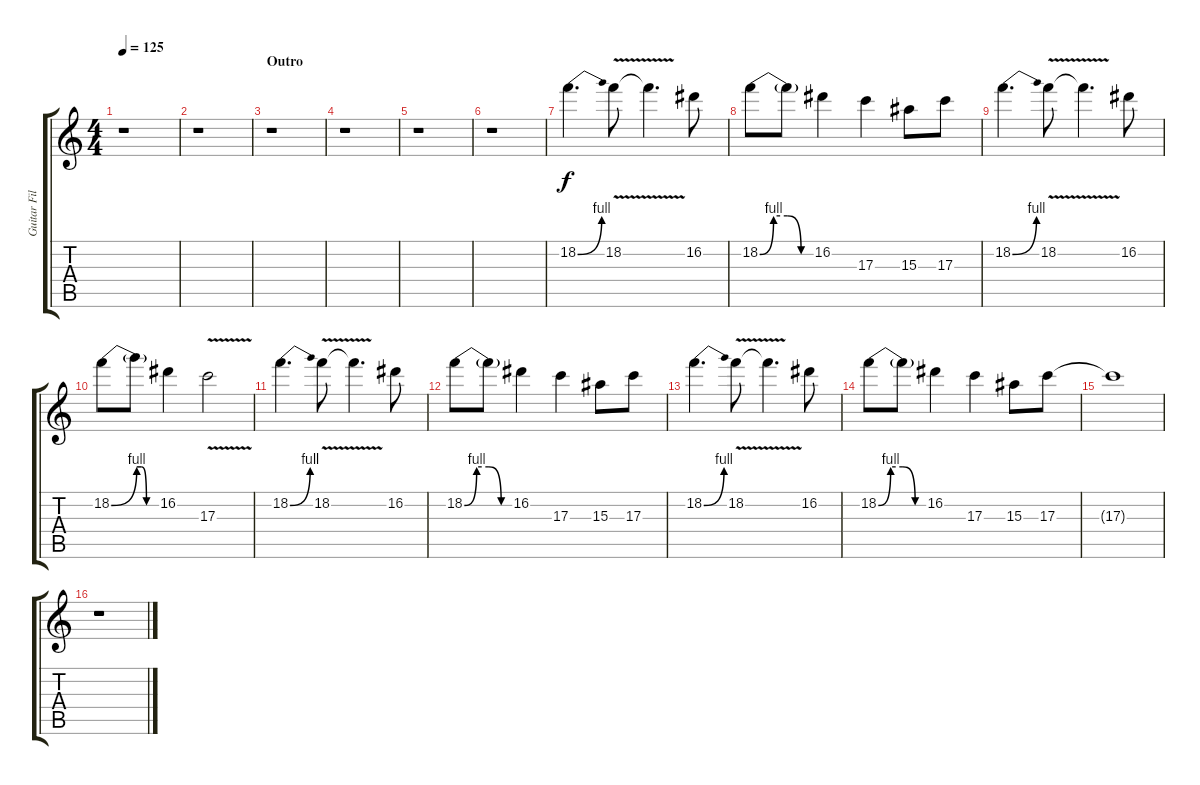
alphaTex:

\track ("Guitar Fills" "Guitar Fil") {instrument distortionguitar}
\staff {score tabs}
\tuning (E4 B3 G3 D3 A2 E2) {hide}
\ts (4 4)
\tempo 125
\clef g2
\ks c
r.1{dy f} |
r.1 |
\section ("" "Outro")
r.1 |
r.1 |
r.1 |
r.1 |
18.2{be (bend 0 0 60 4)}.4{d} 18.2{v}.8 18.2{v t}.4{d} 16.2.8 |
18.2{be (custom 0 0 15 4 30 4 45 0 60 0)}.8 18.2{t}.8 16.2.4 17.3.4 15.3.8 17.3.8 |
18.2{be (bend 0 0 60 4)}.4{d} 18.2{v}.8 18.2{v t}.4{d} 16.2.8 |
18.2{be (bend 0 0 60 4)}.8 18.2{be (custom 0 4 15 4 30 0 60 0) t}.8 16.2.4 17.3{v}.2 |
18.2{be (bend 0 0 60 4)}.4{d} 18.2{v}.8 18.2{v t}.4{d} 16.2.8 |
18.2{be (custom 0 0 15 4 30 4 45 0 60 0)}.8 18.2{t}.8 16.2.4 17.3.4 15.3.8 17.3.8 |
18.2{be (bend 0 0 60 4)}.4{d} 18.2{v}.8 18.2{v t}.4{d} 16.2.8 |
18.2{be (custom 0 0 15 4 30 4 45 0 60 0)}.8 18.2{t}.8 16.2.4 17.3.4 15.3.8 17.3.8 |
17.3{t}.1 |
r.1
